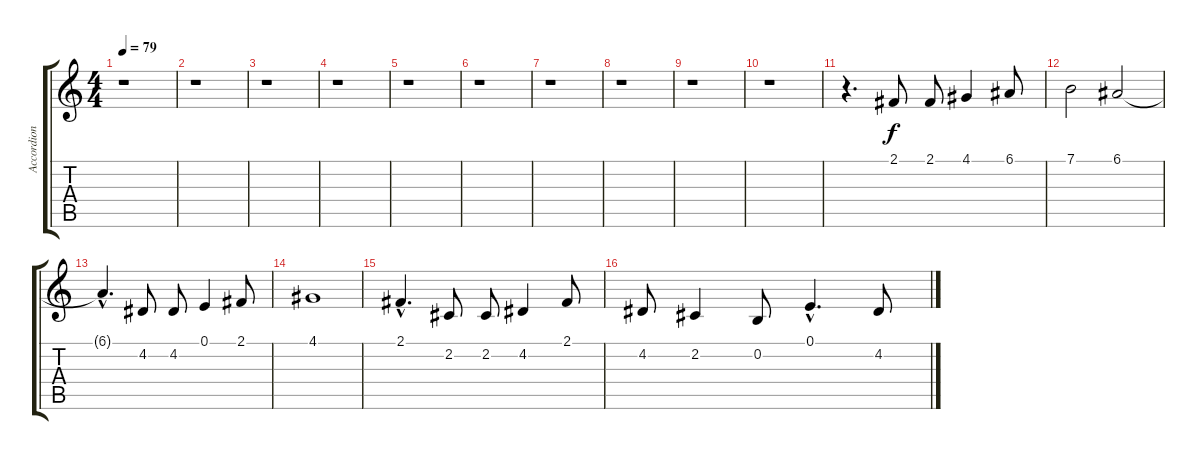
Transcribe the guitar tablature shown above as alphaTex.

\track ("Accordion" "Accordion") {instrument tangoaccordion}
\staff {score tabs}
\tuning (E4 B3 G3 D3 A2 E2) {hide}
\ts (4 4)
\tempo 79
\clef g2
\ks c
r.1{dy f} |
r.1 |
r.1 |
r.1 |
r.1 |
r.1 |
r.1 |
r.1 |
r.1 |
r.1 |
r.4{d} 2.1.8 2.1.8 4.1.4 6.1.8 |
7.1.2 6.1.2 |
6.1{hac t}.4{d} 4.2.8 4.2.8 0.1.4 2.1.8 |
4.1.1 |
2.1{hac}.4{d} 2.2.8 2.2.8 4.2.4 2.1.8 |
4.2.8 2.2.4 0.2.8 0.1{hac}.4{d} 4.2.8
